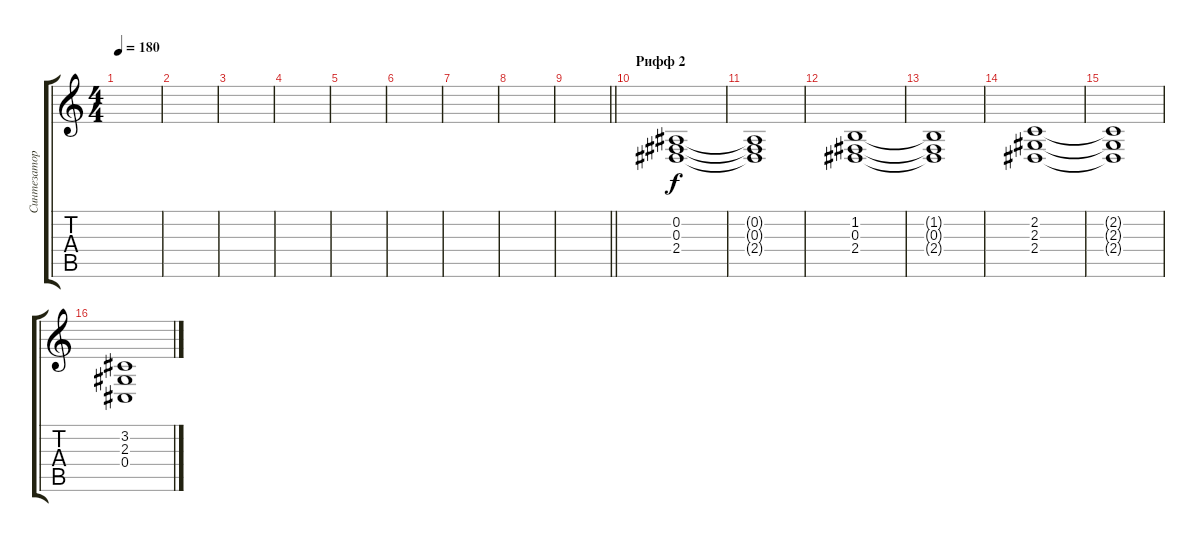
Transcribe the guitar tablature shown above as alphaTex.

\track ("Синтезатор I" "Синтезатор") {instrument lead2sawtooth}
\staff {score tabs}
\tuning (Eb4 Bb3 Gb3 Db3 Ab2 Eb2) {hide}
\ts (4 4)
\tempo 180
\clef g2
\ks c
|
|
|
|
|
|
|
|
\barLineRight lightlight
|
\section ("" "Рифф 2")
(0.2 0.3 2.4).1{instrument lead2sawtooth} |
(0.2{t} 0.3{t} 2.4{t}).1 |
(1.2 0.3 2.4).1 |
(1.2{t} 0.3{t} 2.4{t}).1 |
(2.2 2.3 2.4).1 |
(2.2{t} 2.3{t} 2.4{t}).1 |
(3.2 2.3 0.4).1
